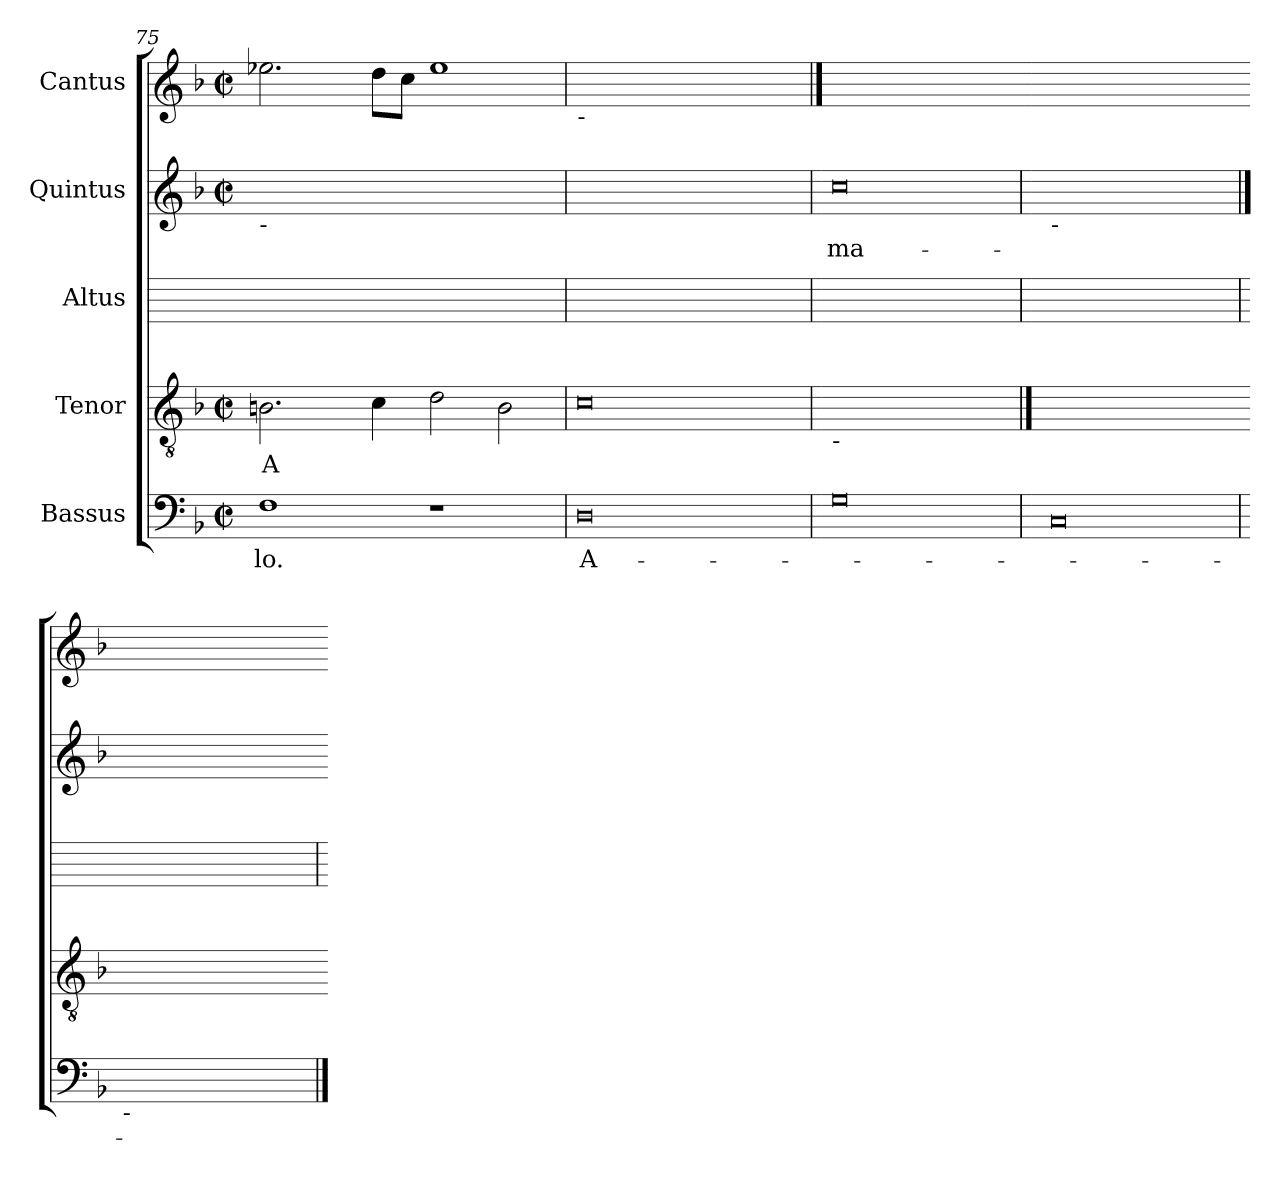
**kern	**text	**kern	**text	**kern	**kern	**text	**kern	**text
*part5	*part5	*part4	*part4	*part3	*part2	*part2	*part1	*part1
*staff5	*staff5	*staff4	*staff4	*staff3	*staff2	*staff2	*staff1	*staff1
*I"Bassus	*	*I"Tenor	*	*I"Altus	*I"Quintus	*	*I"Cantus	*
!!LO:LB:g=z
*clefF4	*	*clefGv2	*	*	*clefG2	*	*clefG2	*
*k[b-]	*	*k[b-]	*	*	*k[b-]	*	*k[b-]	*
*F:	*	*F:	*	*	*F:	*	*F:	*
*M4/2	*	*M4/2	*	*	*M4/2	*	*M4/2	*
*met(c|)	*	*met(c|)	*	*	*met(c|)	*	*met(c|)	*
=75	=75	=75	=75	=75	=75	=75	=75	=75
!	!	!	!	!	!LO:TX:b:t=-	!	!	!
!	!LO:LY:b	!	!LO:LY:b	!	!	!LO:LY:b	!	!
1F	-lo.	2.Bn	A	4ryy	[1ddyy	a-	2.ee-X	.
.	.	.	.	1..ryy	.	.	.	.
.	.	4c	.	.	.	.	8ddL	.
.	.	.	.	.	.	.	8ccJ	.
1r	.	2d	.	.	1ddyy_	.	1ee-	.
.	.	2B	.	.	.	.	.	.
=76	=76	=76	=76	=76	=76	=76	=76	=76
!	!	!	!	!	!	!	!LO:TX:b:t=-	!
!	!LO:LY:b	!	!	!	!	!	!	!LO:LY:b
0D	A-	0c	.	4ryy	1ddyy_	.	0ddyy	men.
.	.	.	.	1..ryy	.	.	.	.
.	.	.	.	.	1ddyy]	.	.	.
=	==	=	==	=	=	==	==	==
!	!	!LO:TX:b:t=-	!	!	!	!	!	!
!	!	!	!LO:LY:b	!	!	!LO:LY:b	!	!
0G	.	0dyy	men.	4ryy	0cc	-ma-	0ryy	.
.	.	.	.	1..ryy	.	.	.	.
=	=	==	=	=	=	=	=	=
!	!	!	!	!	!LO:TX:b:t=-	!	!	!
!	!	!	!	!	!	!LO:LY:b	!	!
0C	.	0ryy	.	4ryy	0bnyy	-lo.	0ryy	.
.	.	.	.	1..ryy	.	.	.	.
=	=	=	=	=	==	=	=	=
!LO:TX:b:t=-	!	!	!	!	!	!	!	!
!	!LO:LY:b	!	!	!	!	!	!	!
0Gyy	-men.	0ryy	.	4ryy	0ryy	.	0ryy	.
.	.	.	.	1..ryy	.	.	.	.
==	=	=	=	=	=	=	=	=
*-	*-	*-	*-	*-	*-	*-	*-	*-
